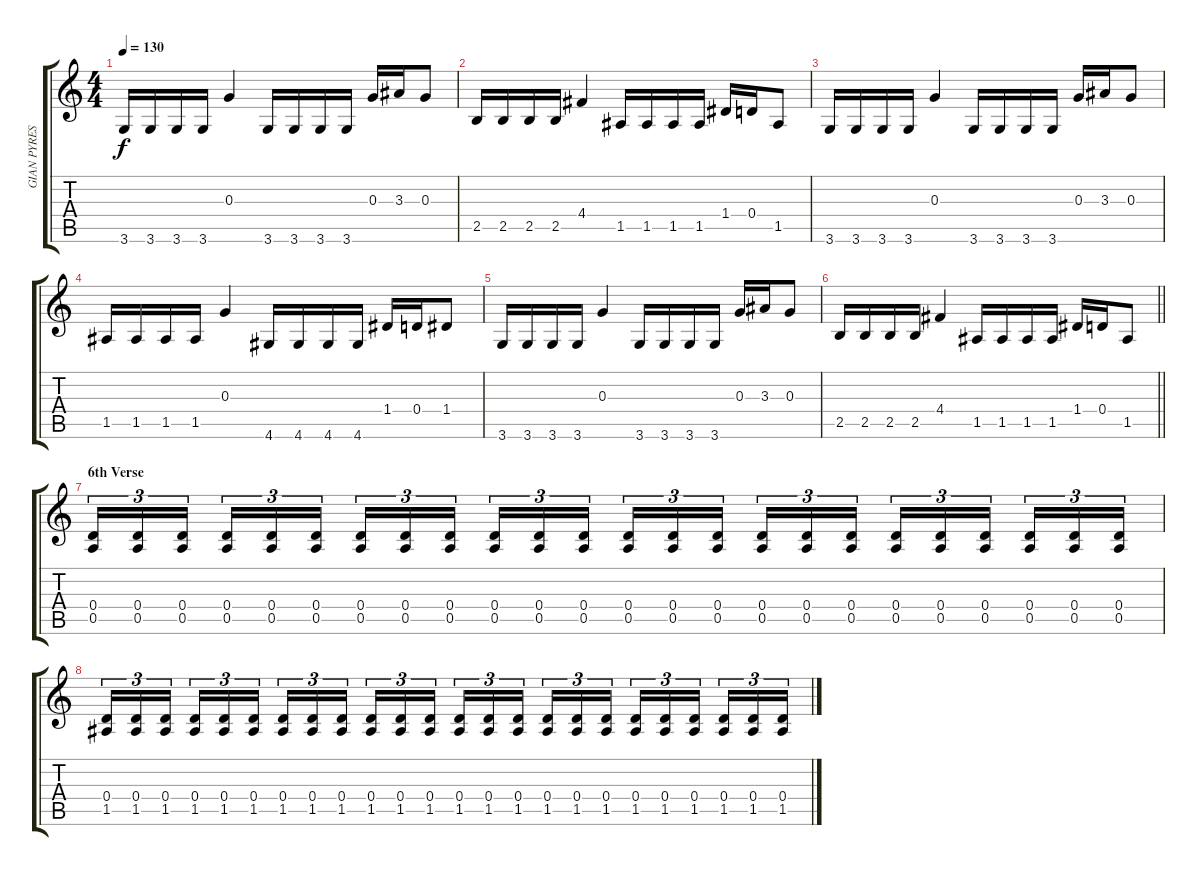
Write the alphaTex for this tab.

\track ("GIAN PYRES" "GIAN PYRES") {instrument distortionguitar}
\staff {score tabs}
\tuning (E4 B3 G3 D3 A2 E2) {hide}
\ts (4 4)
\tempo 130
\clef g2
\ks c
3.6.16{dy f} 3.6.16 3.6.16 3.6.16 0.3.4 3.6.16 3.6.16 3.6.16 3.6.16 0.3.16 3.3.16 0.3.8 |
2.5.16 2.5.16 2.5.16 2.5.16 4.4.4 1.5.16 1.5.16 1.5.16 1.5.16 1.4.16 0.4.16 1.5.8 |
3.6.16 3.6.16 3.6.16 3.6.16 0.3.4 3.6.16 3.6.16 3.6.16 3.6.16 0.3.16 3.3.16 0.3.8 |
1.5.16 1.5.16 1.5.16 1.5.16 0.3.4 4.6.16 4.6.16 4.6.16 4.6.16 1.4.16 0.4.16 1.4.8 |
3.6.16 3.6.16 3.6.16 3.6.16 0.3.4 3.6.16 3.6.16 3.6.16 3.6.16 0.3.16 3.3.16 0.3.8 |
\barLineRight lightlight
2.5.16 2.5.16 2.5.16 2.5.16 4.4.4 1.5.16 1.5.16 1.5.16 1.5.16 1.4.16 0.4.16 1.5.8 |
\section ("" "6th Verse")
(0.4 0.5).16{tu (3 2)} (0.4 0.5).16{tu (3 2)} (0.4 0.5).16{tu (3 2) beam splitsecondary} (0.4 0.5).16{tu (3 2)} (0.4 0.5).16{tu (3 2)} (0.4 0.5).16{tu (3 2)} (0.4 0.5).16{tu (3 2)} (0.4 0.5).16{tu (3 2)} (0.4 0.5).16{tu (3 2) beam splitsecondary} (0.4 0.5).16{tu (3 2)} (0.4 0.5).16{tu (3 2)} (0.4 0.5).16{tu (3 2)} (0.4 0.5).16{tu (3 2)} (0.4 0.5).16{tu (3 2)} (0.4 0.5).16{tu (3 2) beam splitsecondary} (0.4 0.5).16{tu (3 2)} (0.4 0.5).16{tu (3 2)} (0.4 0.5).16{tu (3 2)} (0.4 0.5).16{tu (3 2)} (0.4 0.5).16{tu (3 2)} (0.4 0.5).16{tu (3 2) beam splitsecondary} (0.4 0.5).16{tu (3 2)} (0.4 0.5).16{tu (3 2)} (0.4 0.5).16{tu (3 2)} |
(0.4 1.5).16{tu (3 2)} (0.4 1.5).16{tu (3 2)} (0.4 1.5).16{tu (3 2) beam splitsecondary} (0.4 1.5).16{tu (3 2)} (0.4 1.5).16{tu (3 2)} (0.4 1.5).16{tu (3 2)} (0.4 1.5).16{tu (3 2)} (0.4 1.5).16{tu (3 2)} (0.4 1.5).16{tu (3 2) beam splitsecondary} (0.4 1.5).16{tu (3 2)} (0.4 1.5).16{tu (3 2)} (0.4 1.5).16{tu (3 2)} (0.4 1.5).16{tu (3 2)} (0.4 1.5).16{tu (3 2)} (0.4 1.5).16{tu (3 2) beam splitsecondary} (0.4 1.5).16{tu (3 2)} (0.4 1.5).16{tu (3 2)} (0.4 1.5).16{tu (3 2)} (0.4 1.5).16{tu (3 2)} (0.4 1.5).16{tu (3 2)} (0.4 1.5).16{tu (3 2) beam splitsecondary} (0.4 1.5).16{tu (3 2)} (0.4 1.5).16{tu (3 2)} (0.4 1.5).16{tu (3 2)}
